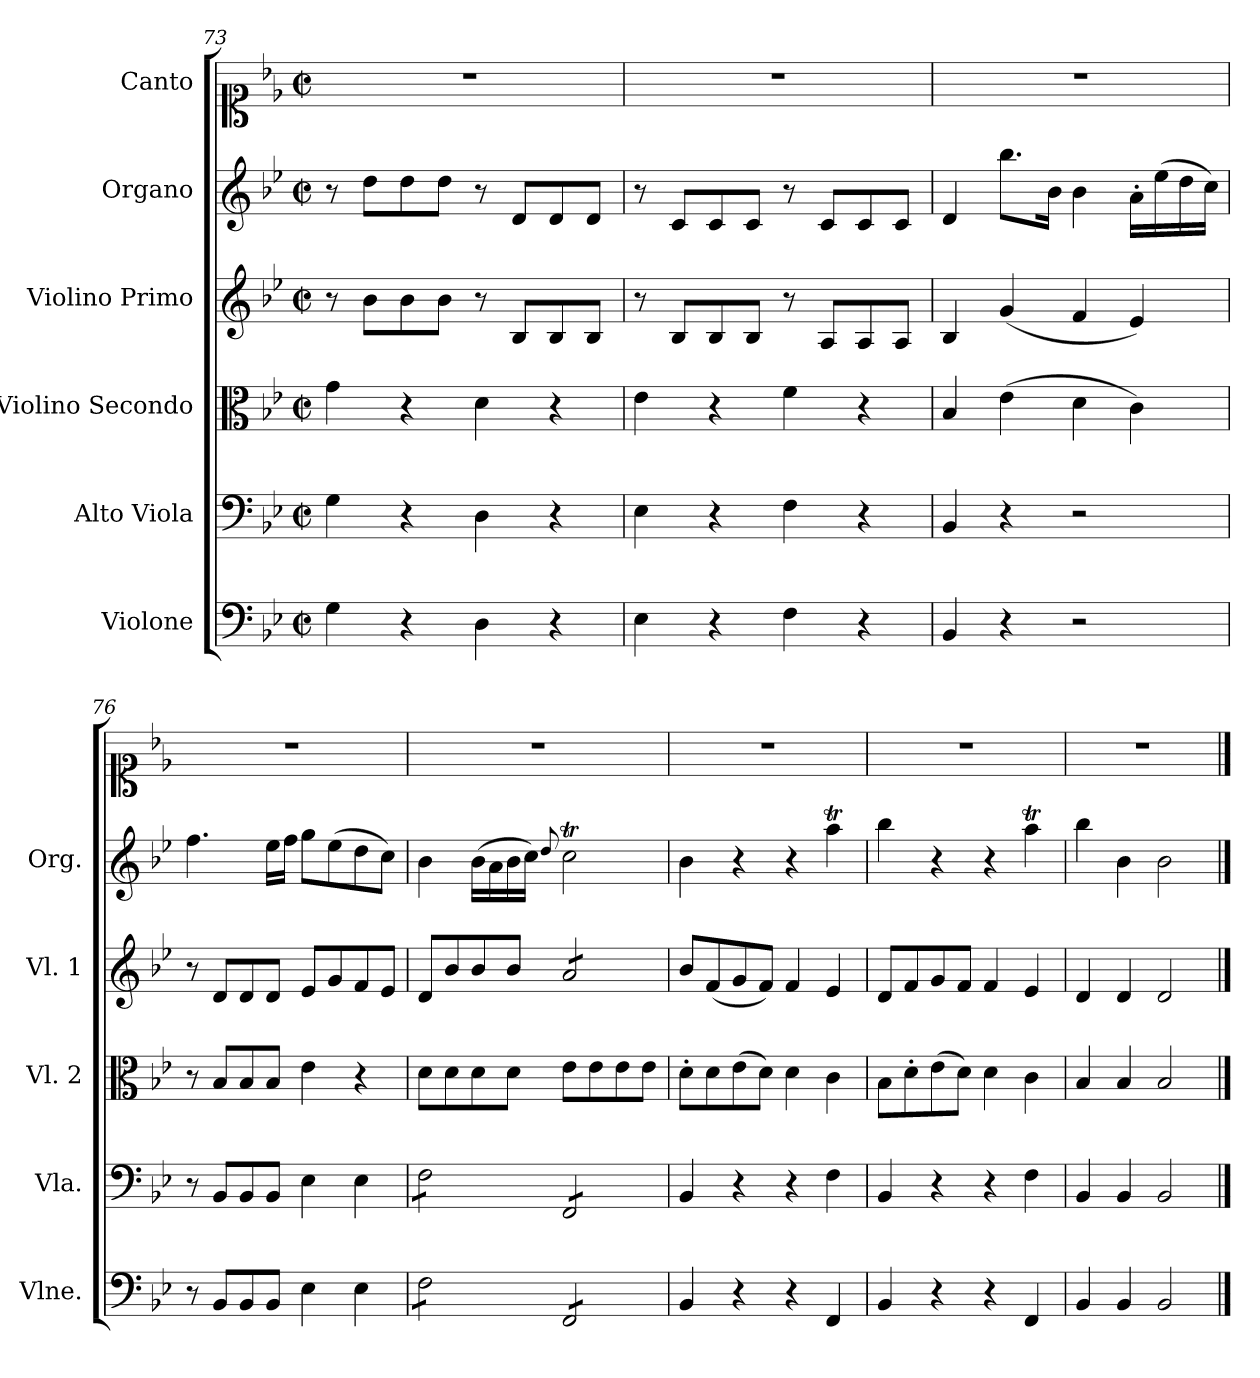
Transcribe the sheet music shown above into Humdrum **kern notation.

**kern	**kern	**kern	**kern	**kern	**kern
*part6	*part5	*part4	*part3	*part2	*part1
*staff6	*staff5	*staff4	*staff3	*staff2	*staff1
*I"Violone	*I"Alto Viola	*I"Violino Secondo	*I"Violino Primo	*I"Organo	*I"Canto
*I'Vlne.	*I'Vla.	*I'Vl. 2	*I'Vl. 1	*I'Org.	*
!!LO:PB:g=z
*clefF4	*clefF4	*clefC3	*clefG2	*clefG2	*clefC1
*	*ITrd7c12	*	*	*	*
*k[b-e-]	*k[b-e-]	*k[b-e-]	*k[b-e-]	*k[b-e-]	*k[b-e-]
*M2/2	*M2/2	*M2/2	*M2/2	*M2/2	*M2/2
*met(c|)	*met(c|)	*met(c|)	*met(c|)	*met(c|)	*met(c|)
=73	=73	=73	=73	=73	=73
4G\	4GG\	4g\	8r	8r	1r
.	.	.	8b-\L	8dd\L	.
4r	4r	4r	8b-\	8dd\	.
.	.	.	8b-\J	8dd\J	.
4D\	4DD\	4d\	8r	8r	.
.	.	.	8B-/L	8d/L	.
4r	4r	4r	8B-/	8d/	.
.	.	.	8B-/J	8d/J	.
=74	=74	=74	=74	=74	=74
4E-\	4EE-\	4e-\	8r	8r	1r
.	.	.	8B-/L	8c/L	.
4r	4r	4r	8B-/	8c/	.
.	.	.	8B-/J	8c/J	.
4F\	4FF\	4f\	8r	8r	.
.	.	.	8A/L	8c/L	.
4r	4r	4r	8A/	8c/	.
.	.	.	8A/J	8c/J	.
=75	=75	=75	=75	=75	=75
4BB-/	4BBB-/	4B-/	4B-/	4d/	1r
4r	4r	(>4e-\	(<4g/	8.bb-\L	.
.	.	.	.	16b-\Jk	.
2r	2r	4d\	4f/	4b-\	.
.	.	4c\)	4e-/)	16a'\LL	.
.	.	.	.	(>16ee-\	.
.	.	.	.	16dd\	.
.	.	.	.	16cc\JJ)	.
=76	=76	=76	=76	=76	=76
8r	8r	8r	8r	4.ff\	1r
8BB-/L	8BBB-/L	8B-/L	8d/L	.	.
8BB-/	8BBB-/	8B-/	8d/	.	.
8BB-/J	8BBB-/J	8B-/J	8d/J	16ee-\LL	.
.	.	.	.	16ff\JJ	.
4E-\	4EE-\	4e-\	8e-/L	8gg\L	.
.	.	.	8g/	(>8ee-\	.
4E-\	4EE-\	4r	8f/	8dd\	.
.	.	.	8e-/J	8cc\J)	.
!!LO:LB:g=z
=77	=77	=77	=77	=77	=77
*tremolo	*	*	*	*	*
*	*tremolo	*	*	*	*
8F\L	8FF\L	8d\L	8d/L	4b-\	1r
8F\	8FF\	8d\	8b-/	.	.
8F\	8FF\	8d\	8b-/	(>16b-\LL	.
.	.	.	.	16a\	.
8F\J	8FF\J	8d\J	8b-/J	16b-\	.
.	.	.	.	16cc\JJ)	.
.	.	.	.	8qqdd/	.
*	*	*	*tremolo	*	*
8FF/L	8FFF/L	8e-\L	8a/L	2ccT\	.
8FF/	8FFF/	8e-\	8a/	.	.
8FF/	8FFF/	8e-\	8a/	.	.
8FF/J	8FFF/J	8e-\J	8a/J	.	.
*	*	*	*Xtremolo	*	*
*	*Xtremolo	*	*	*	*
*Xtremolo	*	*	*	*	*
=78	=78	=78	=78	=78	=78
4BB-/	4BBB-/	8d'\L	8b-/L	4b-\	1r
.	.	8d\	(<8f/	.	.
4r	4r	(>8e-\	8g/	4r	.
.	.	8d\J)	8f/J)	.	.
4r	4r	4d\	4f/	4r	.
4FF/	4FF\	4c\	4e-/	4aat\	.
=79	=79	=79	=79	=79	=79
4BB-/	4BBB-/	8B-\L	8d/L	4bb-\	1r
.	.	8d'\	8f/	.	.
4r	4r	(>8e-\	8g/	4r	.
.	.	8d\J)	8f/J	.	.
4r	4r	4d\	4f/	4r	.
4FF/	4FF\	4c\	4e-/	4aat\	.
=80	=80	=80	=80	=80	=80
4BB-/	4BBB-/	4B-/	4d/	4bb-\	1r
4BB-/	4BBB-/	4B-/	4d/	4b-\	.
2BB-/	2BBB-/	2B-/	2d/	2b-\	.
==	==	==	==	==	==
*-	*-	*-	*-	*-	*-
